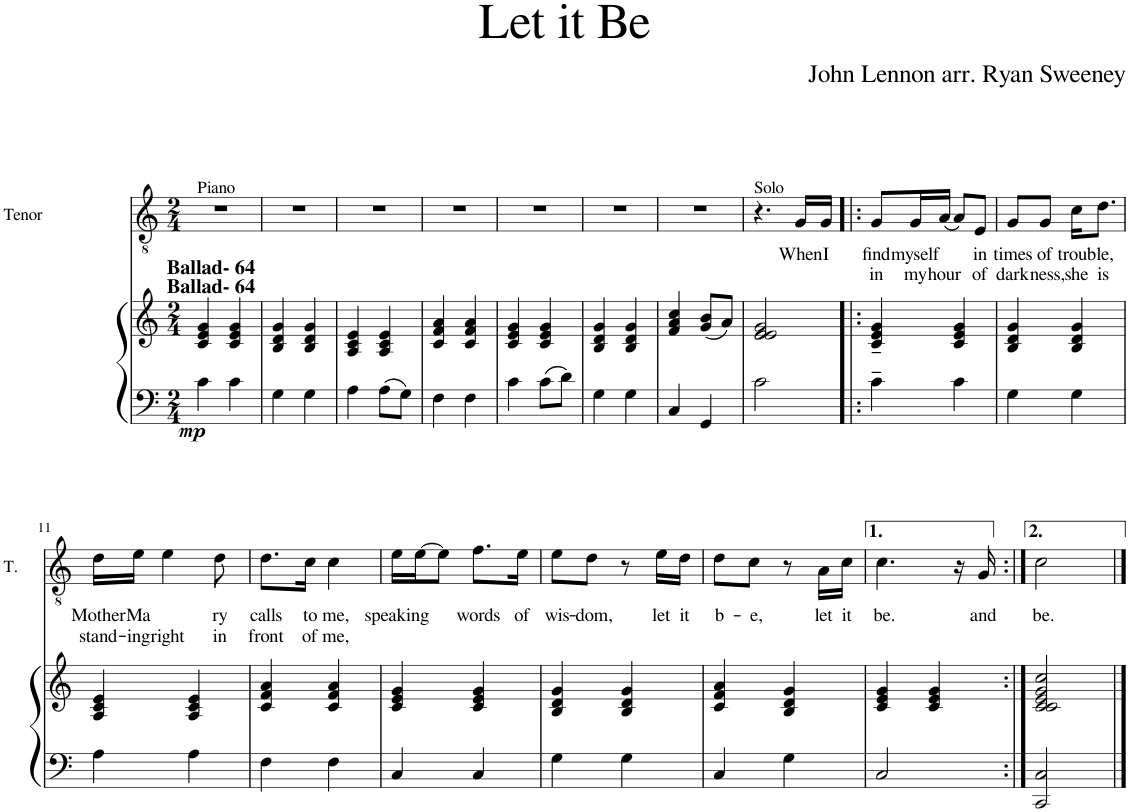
**kern	**kern	**dynam	**kern	**text	**text
*part2	*part2	*part2	*part1	*part1	*part1
*staff3	*staff2	*staff2/3	*staff1	*staff1	*staff1
*I"Piano	*	*	*I"Tenor	*	*
*I'Pno	*	*	*I'T.	*	*
*clefF4	*clefG2	*	*clefGv2	*	*
*k[]	*k[]	*	*k[]	*	*
*M2/4	*M2/4	*	*M2/4	*	*
=1	=1	=1	=1	=1	=1
!	!	!	!LO:TX:a:t=Piano	!	!
!	!LO:TX:a:B:t=Ballad- 64	!	!	!	!
!	!LO:TX:a:B:t=Ballad- 64	!	!	!	!
!	!	!LO:DY:b=2	!	!	!
4c\	4c/ 4e/ 4g/	mp	2r	.	.
4c\	4c/ 4e/ 4g/	.	.	.	.
=2	=2	=2	=2	=2	=2
4G\	4B/ 4d/ 4g/	.	2r	.	.
4G\	4B/ 4d/ 4g/	.	.	.	.
=3	=3	=3	=3	=3	=3
4A\	4A/ 4c/ 4e/	.	2r	.	.
8A\L	4A/ 4c/ 4e/	.	.	.	.
8G\J	.	.	.	.	.
=4	=4	=4	=4	=4	=4
4F\	4c/ 4f/ 4a/	.	2r	.	.
4F\	4c/ 4f/ 4a/	.	.	.	.
=5	=5	=5	=5	=5	=5
4c\	4c/ 4e/ 4g/	.	2r	.	.
8c\L	4c/ 4e/ 4g/	.	.	.	.
8d\J	.	.	.	.	.
=6	=6	=6	=6	=6	=6
4G\	4B/ 4d/ 4g/	.	2r	.	.
4G\	4B/ 4d/ 4g/	.	.	.	.
=7	=7	=7	=7	=7	=7
4C/	4f/ 4a/ 4cc/	.	2r	.	.
4GG/	(8g/ 8b/L	.	.	.	.
.	8a/J)	.	.	.	.
=8	=8	=8	=8	=8	=8
!	!	!	!LO:TX:a:t=Solo	!	!
2c\	2e/ 2e/ 2e/ 2g/	.	4.r	.	.
!	!	!	!	!LO:LY:b	!
.	.	.	16G/LL	When	.
!	!	!	!	!LO:LY:b	!
.	.	.	16G/JJ	I	.
=9!|:	=9!|:	=9!|:	=9!|:	=9!|:	=9!|:
!	!	!	!	!LO:LY:b	!LO:LY:b
4c~\	4c/~ 4e/~ 4g/~	.	8G/L	find	in
!	!	!	!	!LO:LY:b	!LO:LY:b
.	.	.	16G/L	myself	my
!	!	!	!	!	!LO:LY:b
.	.	.	(16A/JJ	.	hour
4c\	4c/ 4e/ 4g/	.	8A/L)	.	.
!	!	!	!	!LO:LY:b	!LO:LY:b
.	.	.	8E/J	in	of
=10	=10	=10	=10	=10	=10
!	!	!	!	!LO:LY:b	!LO:LY:b
4G\	4B/ 4d/ 4g/	.	8G/L	times	dark-
!	!	!	!	!LO:LY:b	!LO:LY:b
.	.	.	8G/J	of	-ness,
!	!	!	!	!LO:LY:b	!LO:LY:b
4G\	4B/ 4d/ 4g/	.	16c\KL	troub-	she
!	!	!	!	!LO:LY:b	!LO:LY:b
.	.	.	8.d\J	-le,	is
!!LO:LB:g=z
=11	=11	=11	=11	=11	=11
!	!	!	!	!LO:LY:b	!LO:LY:b
4A\	4A/ 4c/ 4e/	.	16d\LL	Mother	stand-
!	!	!	!	!LO:LY:b	!LO:LY:b
.	.	.	16e\JJ	Ma	-ing
!	!	!	!	!	!LO:LY:b
.	.	.	4e\	.	right
4A\	4A/ 4c/ 4e/	.	.	.	.
!	!	!	!	!LO:LY:b	!LO:LY:b
.	.	.	8d\	ry	in
=12	=12	=12	=12	=12	=12
!	!	!	!	!LO:LY:b	!LO:LY:b
4F\	4c/ 4f/ 4a/	.	8.d\L	calls	front
!	!	!	!	!LO:LY:b	!LO:LY:b
.	.	.	16c\Jk	to	of
!	!	!	!	!LO:LY:b	!LO:LY:b
4F\	4c/ 4f/ 4a/	.	4c\	me,	me,
=13	=13	=13	=13	=13	=13
!	!	!	!	!LO:LY:b	!
4C/	4c/ 4e/ 4g/	.	16e\LL	speaking	.
.	.	.	[16e\J	.	.
.	.	.	8e\J]	.	.
!	!	!	!	!LO:LY:b	!
4C/	4c/ 4e/ 4g/	.	8.f\L	words	.
!	!	!	!	!LO:LY:b	!
.	.	.	16e\Jk	of	.
=14	=14	=14	=14	=14	=14
!	!	!	!	!LO:LY:b	!
4G\	4B/ 4d/ 4g/	.	8e\L	wis-	.
!	!	!	!	!LO:LY:b	!
.	.	.	8d\J	-dom,	.
4G\	4B/ 4d/ 4g/	.	8r	.	.
!	!	!	!	!LO:LY:b	!
.	.	.	16e\LL	let	.
!	!	!	!	!LO:LY:b	!
.	.	.	16d\JJ	it	.
=15	=15	=15	=15	=15	=15
!	!	!	!	!LO:LY:b	!
4C/	4c/ 4f/ 4a/	.	8d\L	b-	.
!	!	!	!	!LO:LY:b	!
.	.	.	8c\J	-e,	.
4G\	4B/ 4d/ 4g/	.	8r	.	.
!	!	!	!	!LO:LY:b	!
.	.	.	16A\LL	let	.
!	!	!	!	!LO:LY:b	!
.	.	.	16c\JJ	it	.
=16	=16	=16	=16	=16	=16
!	!	!	!	!LO:LY:b	!
2C/	4c/ 4e/ 4g/	.	4.c\	be.	.
.	4c/ 4e/ 4g/	.	.	.	.
.	.	.	16r	.	.
!	!	!	!	!LO:LY:b	!
.	.	.	16G/	and	.
=17:|!	=17:|!	=17:|!	=17:|!	=17:|!	=17:|!
!	!	!	!	!LO:LY:b	!
2CC/ 2C/	2c/ 2c/ 2e/ 2g/ 2cc/	.	2c\	be.	.
==	==	==	==	==	==
*-	*-	*-	*-	*-	*-
